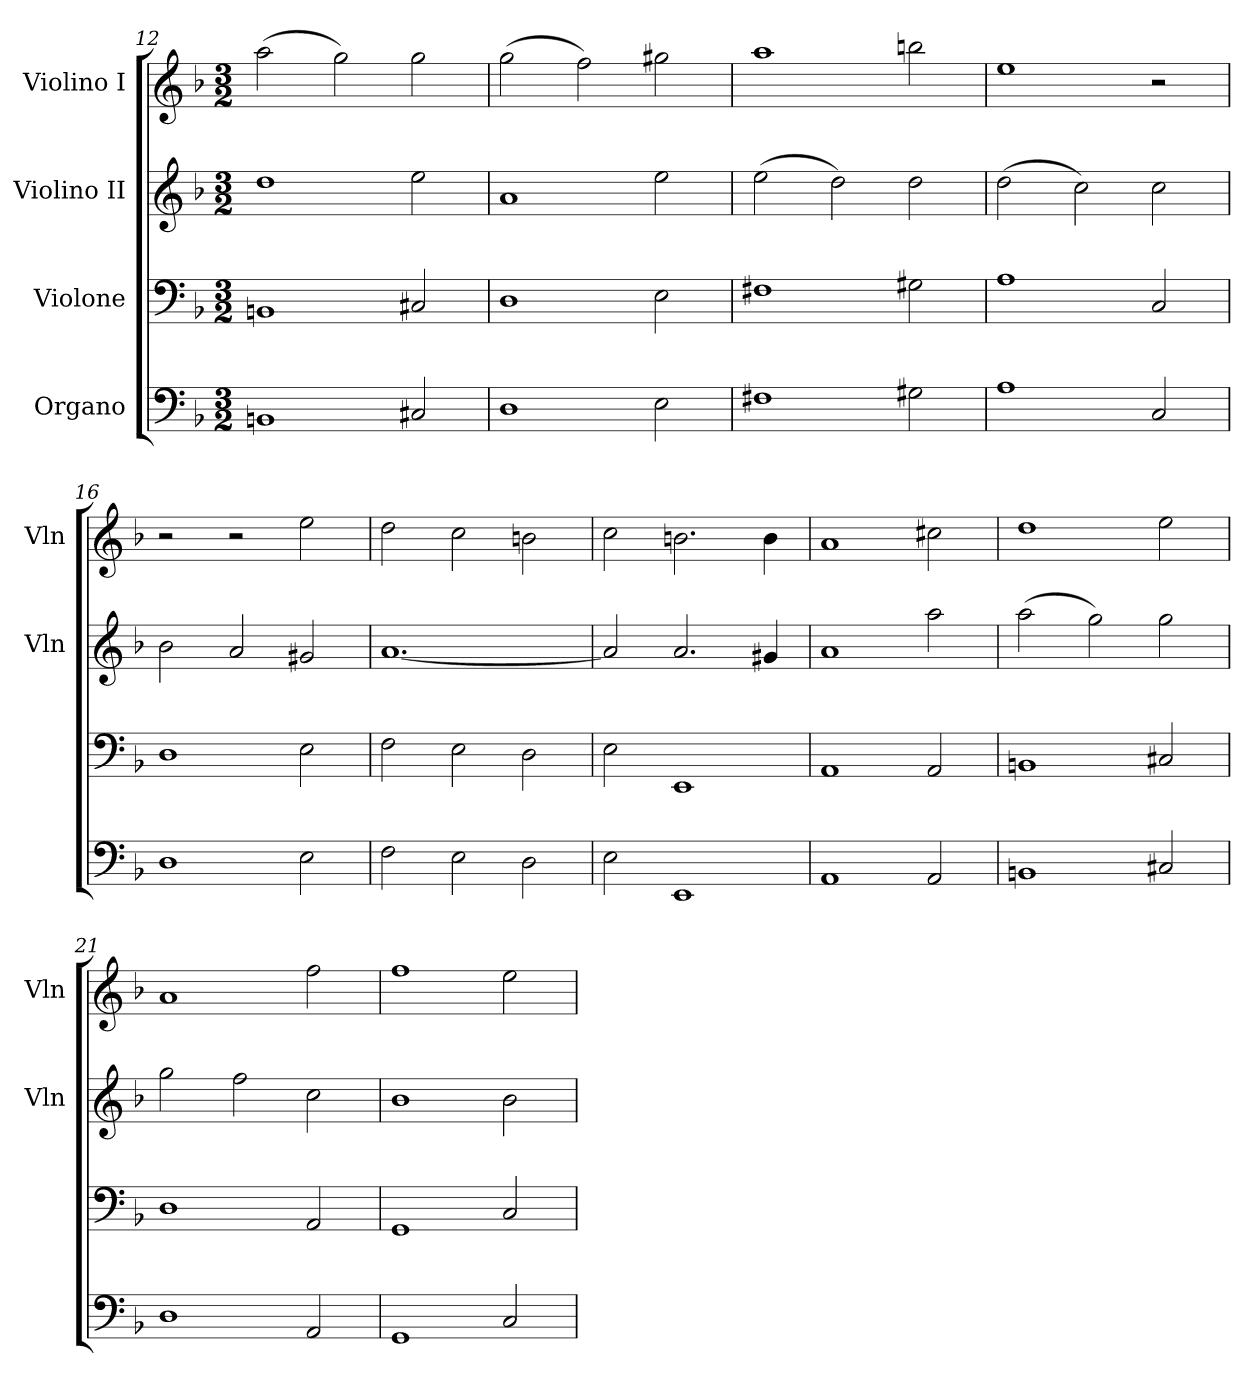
**kern	**kern	**kern	**kern
*part4	*part3	*part2	*part1
*staff4	*staff3	*staff2	*staff1
*I"Organo	*I"Violone	*I"Violino II	*I"Violino I
*	*	*I'Vln	*I'Vln
*clefF4	*clefF4	*clefG2	*clefG2
*k[b-]	*k[b-]	*k[b-]	*k[b-]
*d:	*d:	*d:	*d:
*M3/2	*M3/2	*M3/2	*M3/2
=12	=12	=12	=12
1BBn	1BBn	1dd	(2aa
.	.	.	2gg)
2C#X	2C#X	2ee	2gg
=13	=13	=13	=13
1D	1D	1a	(2gg
.	.	.	2ff)
2E	2E	2ee	2gg#X
=14	=14	=14	=14
1F#X	1F#X	(2ee	1aa
.	.	2dd)	.
2G#X	2G#X	2dd	2bbn
=15	=15	=15	=15
1A	1A	(2dd	1ee
.	.	2cc)	.
2C	2C	2cc	2r
=16	=16	=16	=16
1D	1D	2b-	2r
.	.	2a	2r
2E	2E	2g#X	2ee
=17	=17	=17	=17
2F	2F	[1.a	2dd
2E	2E	.	2cc
2D	2D	.	2bn
=18	=18	=18	=18
2E	2E	2a]	2cc
1EE	1EE	2.a	2.bn
.	.	4g#X	4b
=19	=19	=19	=19
1AA	1AA	1a	1a
2AA	2AA	2aa	2cc#X
=20	=20	=20	=20
1BBn	1BBn	(2aa	1dd
.	.	2gg)	.
2C#X	2C#X	2gg	2ee
=21	=21	=21	=21
1D	1D	2gg	1a
.	.	2ff	.
2AA	2AA	2cc	2ff
=22	=22	=22	=22
1GG	1GG	1b-	1ff
2C	2C	2b-	2ee
=	=	=	=
*-	*-	*-	*-
